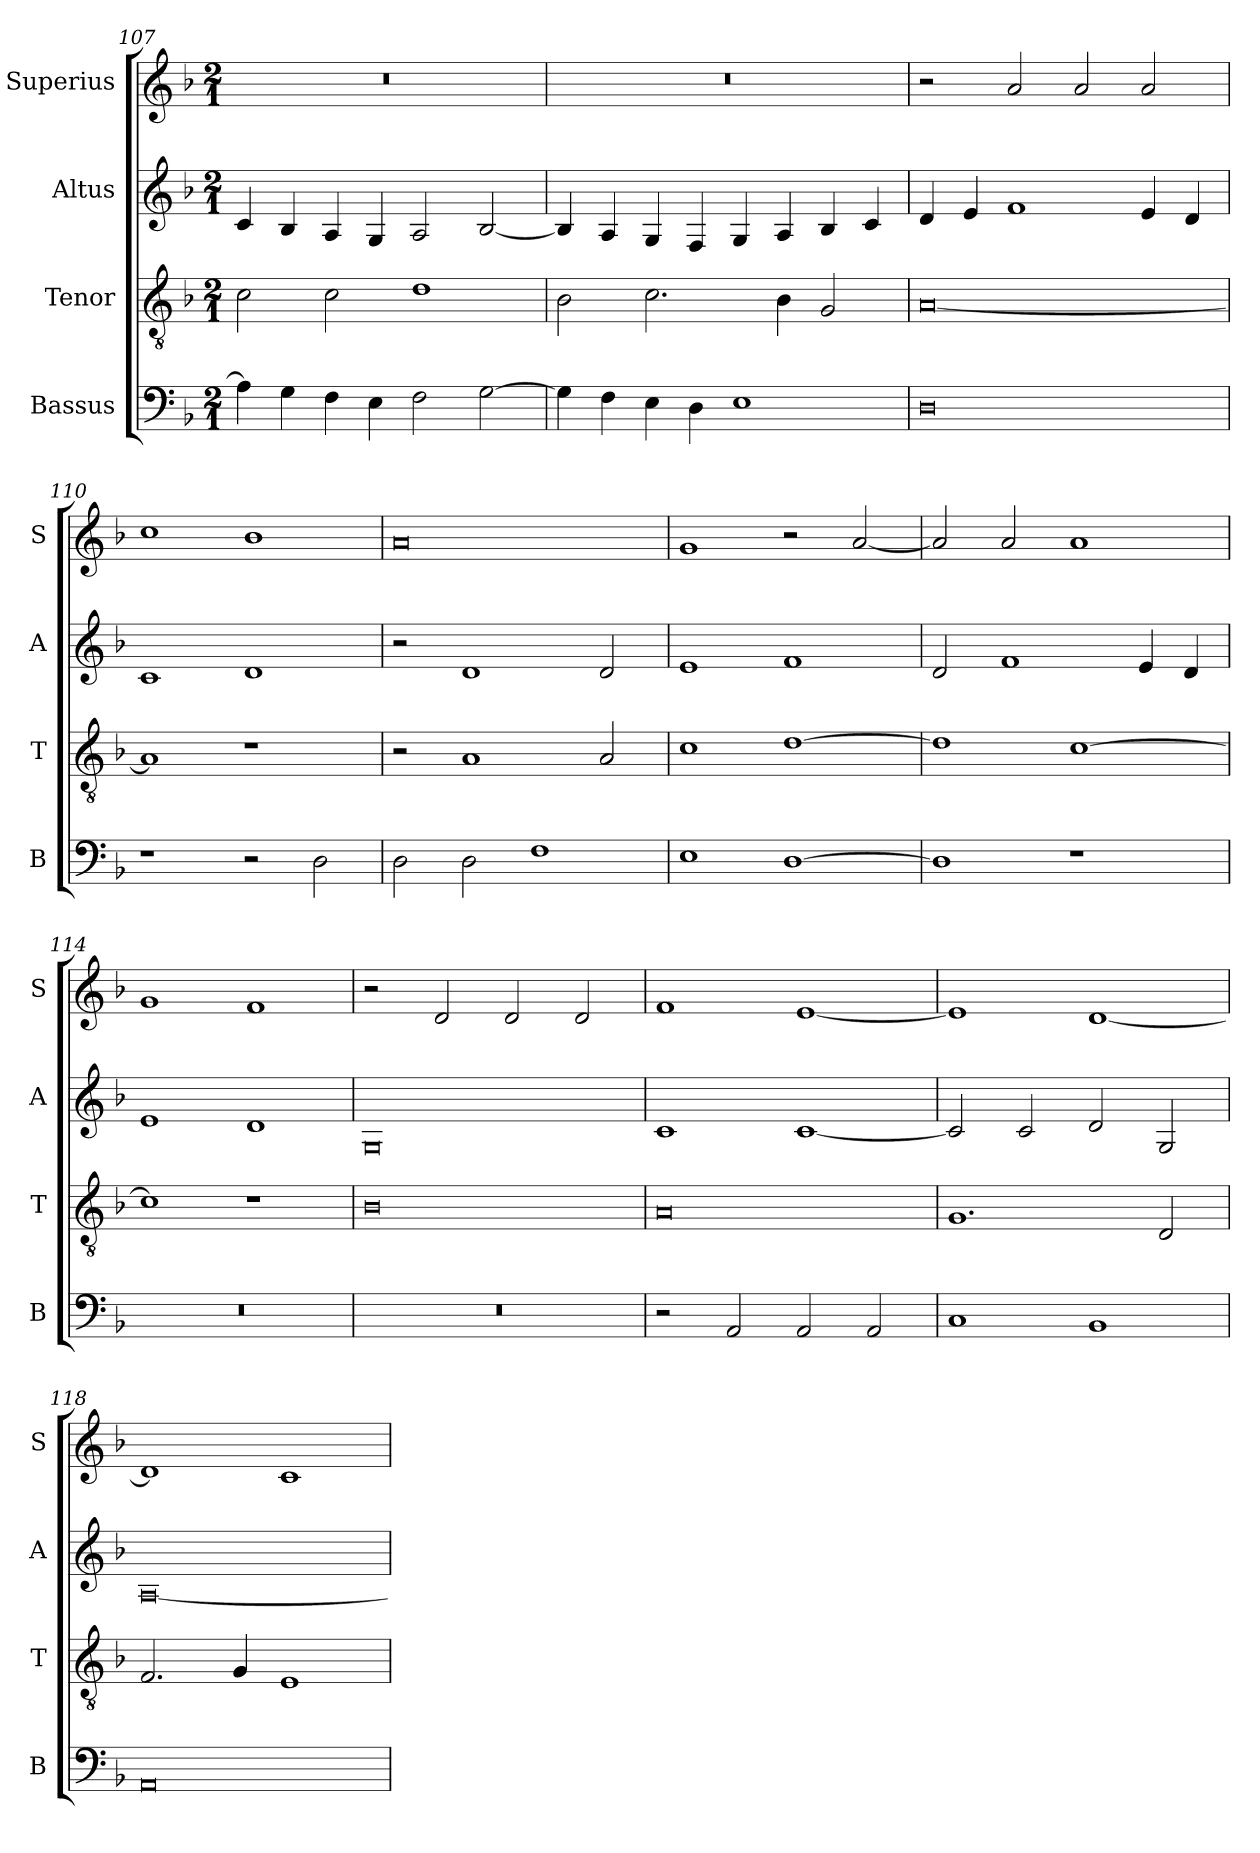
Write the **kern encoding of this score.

**kern	**kern	**kern	**kern
*part4	*part3	*part2	*part1
*staff4	*staff3	*staff2	*staff1
*I"Bassus	*I"Tenor	*I"Altus	*I"Superius
*I'B	*I'T	*I'A	*I'S
*clefF4	*clefGv2	*clefG2	*clefG2
*k[b-]	*k[b-]	*k[b-]	*k[b-]
*F:	*F:	*F:	*F:
*M2/1	*M2/1	*M2/1	*M2/1
=107	=107	=107	=107
4A]	2c	4c	0r
4G	.	4B-	.
4F	2c	4A	.
4E	.	4G	.
2F	1d	2A	.
[2G	.	[2B-	.
=108	=108	=108	=108
4G]	2B-	4B-]	0r
4F	.	4A	.
4E	2.c	4G	.
4D	.	4F	.
1E	.	4G	.
.	4B-	4A	.
.	2G	4B-	.
.	.	4c	.
=109	=109	=109	=109
0D	[0A	4d	2r
.	.	4e	.
.	.	1f	2a
.	.	.	2a
.	.	4e	2a
.	.	4d	.
=110	=110	=110	=110
1r	1A]	1c	1cc
2r	1r	1d	1b-
2D	.	.	.
=111	=111	=111	=111
2D	2r	2r	0a
2D	1A	1d	.
1F	.	.	.
.	2A	2d	.
=112	=112	=112	=112
1E	1c	1e	1g
[1D	[1d	1f	2r
.	.	.	[2a
=113	=113	=113	=113
1D]	1d]	2d	2a]
.	.	1f	2a
1r	[1c	.	1a
.	.	4e	.
.	.	4d	.
=114	=114	=114	=114
0r	1c]	1e	1g
.	1r	1d	1f
=115	=115	=115	=115
0r	0B-	0G	2r
.	.	.	2d
.	.	.	2d
.	.	.	2d
=116	=116	=116	=116
2r	0A	1c	1f
2AA	.	.	.
2AA	.	[1c	[1e
2AA	.	.	.
=117	=117	=117	=117
1C	1.G	2c]	1e]
.	.	2c	.
1BB-	.	2d	[1d
.	2D	2G	.
=118	=118	=118	=118
0AA	2.F	[0A	1d]
.	4G	.	.
.	1E	.	1c
=	=	=	=
*-	*-	*-	*-
